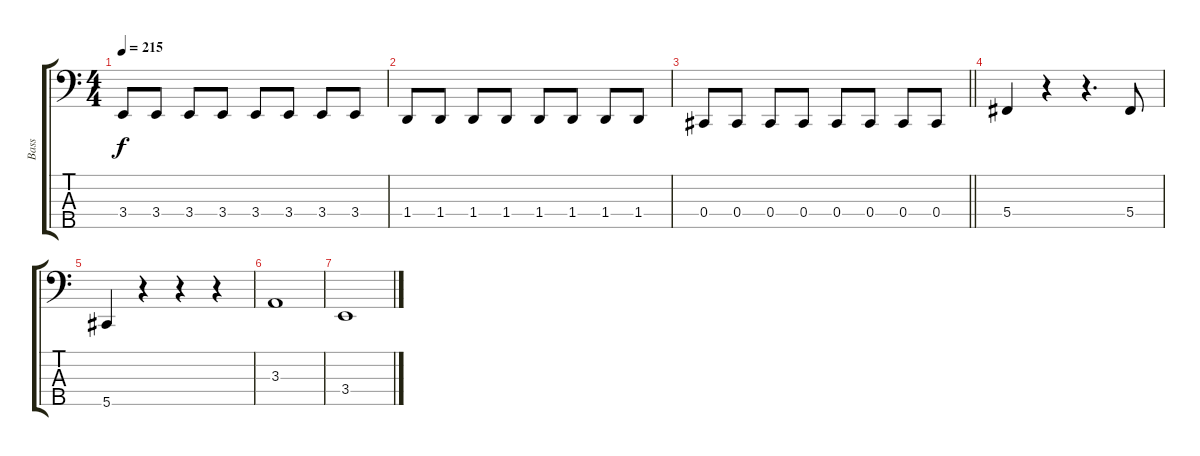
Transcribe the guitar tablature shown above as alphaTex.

\track ("Bass" "Bass") {instrument electricbassfinger}
\staff {score tabs}
\tuning (E2 B1 Gb1 Db1 Ab0) {hide}
\ts (4 4)
\tempo 215
\clef f4
\ks c
3.4.8{dy f} 3.4.8 3.4.8 3.4.8 3.4.8 3.4.8 3.4.8 3.4.8 |
1.4.8 1.4.8 1.4.8 1.4.8 1.4.8 1.4.8 1.4.8 1.4.8 |
\barLineRight lightlight
0.4.8 0.4.8 0.4.8 0.4.8 0.4.8 0.4.8 0.4.8 0.4.8 |
5.4.4 r.4 r.4{d} 5.4.8 |
5.5.4 r.4 r.4 r.4 |
3.3.1 |
3.4.1
